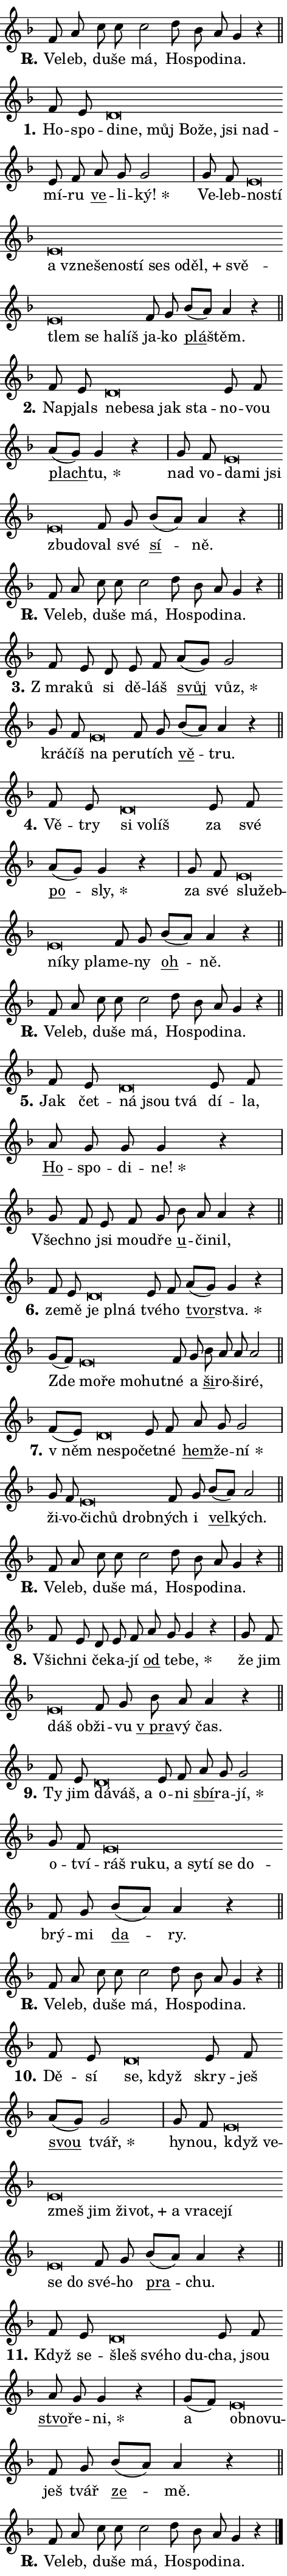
\version "2.24.0"
\header { tagline = "" }
\paper {
  indent = 0\cm
  top-margin = 0\cm
  right-margin = 0.13\cm % to fit lyric hyphens
  bottom-margin = 0\cm
  left-margin = 0\cm
  paper-width = 8\cm
  page-breaking = #ly:one-page-breaking
  system-system-spacing.basic-distance = #11
  score-system-spacing.basic-distance = #11
  ragged-last = ##f
}


%% Author: Thomas Morley
%% https://lists.gnu.org/archive/html/lilypond-user/2020-05/msg00002.html
#(define (line-position grob)
"Returns position of @var[grob} in current system:
   @code{'start}, if at first time-step
   @code{'end}, if at last time-step
   @code{'middle} otherwise
"
  (let* ((col (ly:item-get-column grob))
         (ln (ly:grob-object col 'left-neighbor))
         (rn (ly:grob-object col 'right-neighbor))
         (col-to-check-left (if (ly:grob? ln) ln col))
         (col-to-check-right (if (ly:grob? rn) rn col))
         (break-dir-left
           (and
             (ly:grob-property col-to-check-left 'non-musical #f)
             (ly:item-break-dir col-to-check-left)))
         (break-dir-right
           (and
             (ly:grob-property col-to-check-right 'non-musical #f)
             (ly:item-break-dir col-to-check-right))))
        (cond ((eqv? 1 break-dir-left) 'start)
              ((eqv? -1 break-dir-right) 'end)
              (else 'middle))))

#(define (tranparent-at-line-position vctor)
  (lambda (grob)
  "Relying on @code{line-position} select the relevant enry from @var{vctor}.
Used to determine transparency,"
    (case (line-position grob)
      ((end) (not (vector-ref vctor 0)))
      ((middle) (not (vector-ref vctor 1)))
      ((start) (not (vector-ref vctor 2))))))

noteHeadBreakVisibility =
#(define-music-function (break-visibility)(vector?)
"Makes @code{NoteHead}s transparent relying on @var{break-visibility}"
#{
  \override NoteHead.transparent =
    #(tranparent-at-line-position break-visibility)
#})

#(define delete-ledgers-for-transparent-note-heads
  (lambda (grob)
    "Reads whether a @code{NoteHead} is transparent.
If so this @code{NoteHead} is removed from @code{'note-heads} from
@var{grob}, which is supposed to be @code{LedgerLineSpanner}.
As a result ledgers are not printed for this @code{NoteHead}"
    (let* ((nhds-array (ly:grob-object grob 'note-heads))
           (nhds-list
             (if (ly:grob-array? nhds-array)
                 (ly:grob-array->list nhds-array)
                 '()))
           ;; Relies on the transparent-property being done before
           ;; Staff.LedgerLineSpanner.after-line-breaking is executed.
           ;; This is fragile ...
           (to-keep
             (remove
               (lambda (nhd)
                 (ly:grob-property nhd 'transparent #f))
               nhds-list)))
      ;; TODO find a better method to iterate over grob-arrays, similiar
      ;; to filter/remove etc for lists
      ;; For now rebuilt from scratch
      (set! (ly:grob-object grob 'note-heads)  '())
      (for-each
        (lambda (nhd)
          (ly:pointer-group-interface::add-grob grob 'note-heads nhd))
        to-keep))))

squashNotes = {
  \override NoteHead.X-extent = #'(-0.2 . 0.2)
  \override NoteHead.Y-extent = #'(-0.75 . 0)
  \override NoteHead.stencil =
    #(lambda (grob)
       (let ((pos (ly:grob-property grob 'staff-position)))
         (begin
           (if (< pos -7) (display "ERROR: Lower brevis then expected\n") (display ""))
           (if (<= pos -6) ly:text-interface::print ly:note-head::print))))
}
unSquashNotes = {
  \revert NoteHead.X-extent
  \revert NoteHead.Y-extent
  \revert NoteHead.stencil
}

hideNotes = \noteHeadBreakVisibility #begin-of-line-visible
unHideNotes = \noteHeadBreakVisibility #all-visible

% work-around for resetting accidentals
% https://lilypond.org/doc/v2.23/Documentation/notation/displaying-rhythms#unmetered-music
cadenzaMeasure = {
  \cadenzaOff
  \partial 1024 s1024
  \cadenzaOn
}

#(define-markup-command (accent layout props text) (markup?)
  "Underline accented syllable"
  (interpret-markup layout props
    #{\markup \override #'(offset . 4.3) \underline { #text }#}))

responsum = \markup \concat {
  "R" \hspace #-1.05 \path #0.1 #'((moveto 0 0.07) (lineto 0.9 0.8)) \hspace #0.05 "."
}

spaceSize = #0.6828661417322834 % exact space size for TeX Gyre Schola

\layout {
  \context {
    \Staff
    \remove "Time_signature_engraver"
    \override LedgerLineSpanner.after-line-breaking = #delete-ledgers-for-transparent-note-heads
  }
  \context {
    \Lyrics {
      \override LyricSpace.minimum-distance = \spaceSize
      \override LyricText.font-name = #"TeX Gyre Schola"
      \override LyricText.font-size = 1
      \override StanzaNumber.font-name = #"TeX Gyre Schola Bold"
      \override StanzaNumber.font-size = 1
    }
  }
  \context {
    \Score 
    \override NoteHead.text =
      #(lambda (grob) 
        (let ((pos (ly:grob-property grob 'staff-position)))
          #{\markup {
            \combine
              \halign #-0.55 \raise #(if (= pos -6) 0 0.5) \override #'(thickness . 2) \draw-line #'(3.2 . 0)
              \musicglyph "noteheads.sM1"
          }#}))
  }
}

% magnetic-lyrics.ily
%
%   written by
%     Jean Abou Samra <jean@abou-samra.fr>
%     Werner Lemberg <wl@gnu.org>
%
%   adapted by
%     Jiri Hon <jiri.hon@gmail.com>
%
% Version 2022-Apr-15

% https://www.mail-archive.com/lilypond-user@gnu.org/msg149350.html

#(define (Left_hyphen_pointer_engraver context)
   "Collect syllable-hyphen-syllable occurrences in lyrics and store
them in properties.  This engraver only looks to the left.  For
example, if the lyrics input is @code{foo -- bar}, it does the
following.

@itemize @bullet
@item
Set the @code{text} property of the @code{LyricHyphen} grob between
@q{foo} and @q{bar} to @code{foo}.

@item
Set the @code{left-hyphen} property of the @code{LyricText} grob with
text @q{foo} to the @code{LyricHyphen} grob between @q{foo} and
@q{bar}.
@end itemize

Use this auxiliary engraver in combination with the
@code{lyric-@/text::@/apply-@/magnetic-@/offset!} hook."
   (let ((hyphen #f)
         (text #f))
     (make-engraver
      (acknowledgers
       ((lyric-syllable-interface engraver grob source-engraver)
        (set! text grob)))
      (end-acknowledgers
       ((lyric-hyphen-interface engraver grob source-engraver)
        ;(when (not (grob::has-interface grob 'lyric-space-interface))
          (set! hyphen grob)));)
      ((stop-translation-timestep engraver)
       (when (and text hyphen)
         (ly:grob-set-object! text 'left-hyphen hyphen))
       (set! text #f)
       (set! hyphen #f)))))

#(define (lyric-text::apply-magnetic-offset! grob)
   "If the space between two syllables is less than the value in
property @code{LyricText@/.details@/.squash-threshold}, move the right
syllable to the left so that it gets concatenated with the left
syllable.

Use this function as a hook for
@code{LyricText@/.after-@/line-@/breaking} if the
@code{Left_@/hyphen_@/pointer_@/engraver} is active."
   (let ((hyphen (ly:grob-object grob 'left-hyphen #f)))
     (when hyphen
       (let ((left-text (ly:spanner-bound hyphen LEFT)))
         (when (grob::has-interface left-text 'lyric-syllable-interface)
           (let* ((common (ly:grob-common-refpoint grob left-text X))
                  (this-x-ext (ly:grob-extent grob common X))
                  (left-x-ext
                   (begin
                     ;; Trigger magnetism for left-text.
                     (ly:grob-property left-text 'after-line-breaking)
                     (ly:grob-extent left-text common X)))
                  ;; `delta` is the gap width between two syllables.
                  (delta (- (interval-start this-x-ext)
                            (interval-end left-x-ext)))
                  (details (ly:grob-property grob 'details))
                  (threshold (assoc-get 'squash-threshold details 0.2)))
             (when (< delta threshold)
               (let* (;; We have to manipulate the input text so that
                      ;; ligatures crossing syllable boundaries are not
                      ;; disabled.  For languages based on the Latin
                      ;; script this is essentially a beautification.
                      ;; However, for non-Western scripts it can be a
                      ;; necessity.
                      (lt (ly:grob-property left-text 'text))
                      (rt (ly:grob-property grob 'text))
                      (is-space (grob::has-interface hyphen 'lyric-space-interface))
                      (space (if is-space " " ""))
                      (extra-delta (if is-space spaceSize 0))
                      ;; Append new syllable.
                      (ltrt-space (if (and (string? lt) (string? rt))
                                (string-append lt space rt)
                                (make-concat-markup (list lt space rt))))
                      ;; Right-align `ltrt` to the right side.
                      (ltrt-space-markup (grob-interpret-markup
                               grob
                               (make-translate-markup
                                (cons (interval-length this-x-ext) 0)
                                (make-right-align-markup ltrt-space)))))
                 (begin
                   ;; Don't print `left-text`.
                   (ly:grob-set-property! left-text 'stencil #f)
                   ;; Set text and stencil (which holds all collected
                   ;; syllables so far) and shift it to the left.
                   (ly:grob-set-property! grob 'text ltrt-space)
                   (ly:grob-set-property! grob 'stencil ltrt-space-markup)
                   (ly:grob-translate-axis! grob (- (- delta extra-delta)) X))))))))))


#(define (lyric-hyphen::displace-bounds-first grob)
   ;; Make very sure this callback isn't triggered too early.
   (let ((left (ly:spanner-bound grob LEFT))
         (right (ly:spanner-bound grob RIGHT)))
     (ly:grob-property left 'after-line-breaking)
     (ly:grob-property right 'after-line-breaking)
     (ly:lyric-hyphen::print grob)))

squashThreshold = #0.4

\layout {
  \context {
    \Lyrics
    \consists #Left_hyphen_pointer_engraver
    \override LyricText.after-line-breaking =
      #lyric-text::apply-magnetic-offset!
    \override LyricHyphen.stencil = #lyric-hyphen::displace-bounds-first
    \override LyricText.details.squash-threshold = \squashThreshold
    \override LyricHyphen.minimum-distance = 0
    \override LyricHyphen.minimum-length = \squashThreshold
  }
}

squashText = \override LyricText.details.squash-threshold = 9999
unSquashText = \override LyricText.details.squash-threshold = \squashThreshold

leftText = \override LyricText.self-alignment-X = #LEFT
unLeftText = \revert LyricText.self-alignment-X

starOffset = #(lambda (grob) 
                (let ((x_offset (ly:self-alignment-interface::aligned-on-x-parent grob)))
                  (if (= x_offset 0) 0 (+ x_offset 1.2))))

star = #(define-music-function (syllable)(string?)
"Append star separator at the end of a syllable"
#{
  \once \override LyricText.X-offset = #starOffset
  \lyricmode { \markup {
    #syllable
    \override #'((font-name . "TeX Gyre Schola Bold")) \hspace #0.2 \lower #0.65 \larger "*"
  } }
#})

starAccent = #(define-music-function (syllable)(string?)
"Append star separator at the end of a syllable and make accent"
#{
  \once \override LyricText.X-offset = #starOffset
  \lyricmode { \markup {
    \accent #syllable
    \override #'((font-name . "TeX Gyre Schola Bold")) \hspace #0.2 \lower #0.65 \larger "*"
  } }
#})

breath = #(define-music-function (syllable)(string?)
"Append breathing indicator at the end of a syllable"
#{
  \lyricmode { \markup { #syllable "+" } }
#})

optionalBreath = #(define-music-function (syllable)(string?)
"Append optional breathing indicator at the end of a syllable"
#{
  \lyricmode { \markup { #syllable "(+)" } }
#})


\score {
    <<
        \new Voice = "melody" { \cadenzaOn \key f \major \relative { f'8 a c c c2 \bar "" d8 bes a g4 r \cadenzaMeasure \bar "||" \break } }
        \new Lyrics \lyricsto "melody" { \lyricmode { \set stanza = \responsum
Ve -- leb, du -- še má, Ho -- spo -- di -- na. } }
    >>
    \layout {}
}

\score {
    <<
        \new Voice = "melody" { \cadenzaOn \key f \major \relative { f'8 e \bar "" \squashNotes d\breve*1/16 \hideNotes \breve*1/16 \bar "" \breve*1/16 \bar "" \breve*1/16 \bar "" \breve*1/16 \bar "" \breve*1/16 \breve*1/16 \bar "" \unHideNotes \unSquashNotes e8 f \bar "" a g g2 \cadenzaMeasure \bar "|" g8 f \bar "" \squashNotes e\breve*1/16 \hideNotes \breve*1/16 \bar "" \breve*1/16 \bar "" \breve*1/16 \bar "" \breve*1/16 \bar "" \breve*1/16 \bar "" \breve*1/16 \bar "" \breve*1/16 \bar "" \breve*1/16 \bar "" \breve*1/16 \bar "" \breve*1/16 \bar "" \breve*1/16 \bar "" \breve*1/16 \bar "" \breve*1/16 \breve*1/16 \bar "" \unHideNotes \unSquashNotes f8 g \bar "" bes[( a)] a4 r \cadenzaMeasure \bar "||" \break } }
        \new Lyrics \lyricsto "melody" { \lyricmode { \set stanza = "1."
Ho -- spo -- \leftText di -- \squashText ne, můj Bo -- že, jsi nad -- \unLeftText \unSquashText mí -- ru \markup \accent ve -- li -- \star ký! Ve -- leb -- \leftText no -- \squashText stí a vzne -- še -- no -- stí ses o -- \breath "děl," svě -- tlem se ha -- líš \unLeftText \unSquashText ja -- ko \markup \accent plá -- štěm. } }
    >>
    \layout {}
}

\score {
    <<
        \new Voice = "melody" { \cadenzaOn \key f \major \relative { f'8 e \bar "" \squashNotes d\breve*1/16 \hideNotes \breve*1/16 \bar "" \breve*1/16 \bar "" \breve*1/16 \breve*1/16 \bar "" \unHideNotes \unSquashNotes e8 f \bar "" a[( g)] g4 r \cadenzaMeasure \bar "|" g8 f \bar "" \squashNotes e\breve*1/16 \hideNotes \breve*1/16 \bar "" \breve*1/16 \bar "" \breve*1/16 \breve*1/16 \bar "" \unHideNotes \unSquashNotes f8 g \bar "" bes[( a)] a4 r \cadenzaMeasure \bar "||" \break } }
        \new Lyrics \lyricsto "melody" { \lyricmode { \set stanza = "2."
Na -- pjals \leftText ne -- \squashText be -- sa jak sta -- \unLeftText \unSquashText no -- vou \markup \accent plach -- \star tu, nad vo -- \leftText da -- \squashText mi jsi zbu -- do -- \unLeftText \unSquashText val své \markup \accent sí -- ně. } }
    >>
    \layout {}
}

\score {
    <<
        \new Voice = "melody" { \cadenzaOn \key f \major \relative { f'8 a c c c2 \bar "" d8 bes a g4 r \cadenzaMeasure \bar "||" \break } }
        \new Lyrics \lyricsto "melody" { \lyricmode { \set stanza = \responsum
Ve -- leb, du -- še má, Ho -- spo -- di -- na. } }
    >>
    \layout {}
}

\score {
    <<
        \new Voice = "melody" { \cadenzaOn \key f \major \relative { f'8 e d e8 f \bar "" a[( g)] g2 \cadenzaMeasure \bar "|" g8 f \bar "" \squashNotes e\breve*1/16 \hideNotes \breve*1/16 \bar "" \unHideNotes \unSquashNotes f8 g \bar "" bes[( a)] a4 r \cadenzaMeasure \bar "||" \break } }
        \new Lyrics \lyricsto "melody" { \lyricmode { \set stanza = "3."
"Z mra" -- ků si dě -- láš \markup \accent svůj \star vůz, krá -- číš \leftText na \squashText pe -- \unLeftText \unSquashText ru -- tích \markup \accent vě -- tru. } }
    >>
    \layout {}
}

\score {
    <<
        \new Voice = "melody" { \cadenzaOn \key f \major \relative { f'8 e \bar "" \squashNotes d\breve*1/16 \hideNotes \breve*1/16 \breve*1/16 \bar "" \unHideNotes \unSquashNotes e8 f \bar "" a[( g)] g4 r \cadenzaMeasure \bar "|" g8 f \bar "" \squashNotes e\breve*1/16 \hideNotes \breve*1/16 \bar "" \breve*1/16 \bar "" \breve*1/16 \breve*1/16 \bar "" \unHideNotes \unSquashNotes f8 g \bar "" bes[( a)] a4 r \cadenzaMeasure \bar "||" \break } }
        \new Lyrics \lyricsto "melody" { \lyricmode { \set stanza = "4."
Vě -- try \leftText si \squashText vo -- líš \unLeftText \unSquashText za své \markup \accent po -- \star sly, za své \leftText slu -- \squashText žeb -- ní -- ky pla -- \unLeftText \unSquashText me -- ny \markup \accent oh -- ně. } }
    >>
    \layout {}
}

\score {
    <<
        \new Voice = "melody" { \cadenzaOn \key f \major \relative { f'8 a c c c2 \bar "" d8 bes a g4 r \cadenzaMeasure \bar "||" \break } }
        \new Lyrics \lyricsto "melody" { \lyricmode { \set stanza = \responsum
Ve -- leb, du -- še má, Ho -- spo -- di -- na. } }
    >>
    \layout {}
}

\score {
    <<
        \new Voice = "melody" { \cadenzaOn \key f \major \relative { f'8 e \bar "" \squashNotes d\breve*1/16 \hideNotes \breve*1/16 \breve*1/16 \bar "" \unHideNotes \unSquashNotes e8 f \bar "" a g g g4 r \cadenzaMeasure \bar "|" g8 f e f8 g \bar "" bes a a4 r \cadenzaMeasure \bar "||" \break } }
        \new Lyrics \lyricsto "melody" { \lyricmode { \set stanza = "5."
Jak čet -- \leftText ná \squashText jsou tvá \unLeftText \unSquashText dí -- la, \markup \accent Ho -- spo -- di -- \star ne! Všech -- no jsi mou -- dře \markup \accent u -- či -- nil, } }
    >>
    \layout {}
}

\score {
    <<
        \new Voice = "melody" { \cadenzaOn \key f \major \relative { f'8 e \bar "" \squashNotes d\breve*1/16 \hideNotes \breve*1/16 \breve*1/16 \bar "" \unHideNotes \unSquashNotes e8 f \bar "" a[( g)] g4 r \cadenzaMeasure \bar "|" g8[( f)] \bar "" \squashNotes e\breve*1/16 \hideNotes \breve*1/16 \bar "" \breve*1/16 \breve*1/16 \bar "" \unHideNotes \unSquashNotes f8 g \bar "" bes a a a2 \cadenzaMeasure \bar "||" \break } }
        \new Lyrics \lyricsto "melody" { \lyricmode { \set stanza = "6."
ze -- mě \leftText je \squashText pl -- ná \unLeftText \unSquashText tvé -- ho \markup \accent tvor -- \star stva. Zde \leftText mo -- \squashText ře mo -- hut -- \unLeftText \unSquashText né a \markup \accent ši -- ro -- ši -- ré, } }
    >>
    \layout {}
}

\score {
    <<
        \new Voice = "melody" { \cadenzaOn \key f \major \relative { f'8[( e)] \bar "" \squashNotes d\breve*1/16 \hideNotes \breve*1/16 \bar "" \unHideNotes \unSquashNotes e8 f \bar "" a g g2 \cadenzaMeasure \bar "|" g8 f \bar "" \squashNotes e\breve*1/16 \hideNotes \breve*1/16 \breve*1/16 \bar "" \unHideNotes \unSquashNotes f8 g \bar "" bes[( a)] a2 \cadenzaMeasure \bar "||" \break } }
        \new Lyrics \lyricsto "melody" { \lyricmode { \set stanza = "7."
"v něm" \leftText ne -- \squashText spo -- \unLeftText \unSquashText čet -- né \markup \accent hem -- že -- \star ní ži -- vo -- \leftText či -- \squashText chů drob -- \unLeftText \unSquashText ných i \markup \accent vel -- kých. } }
    >>
    \layout {}
}

\score {
    <<
        \new Voice = "melody" { \cadenzaOn \key f \major \relative { f'8 a c c c2 \bar "" d8 bes a g4 r \cadenzaMeasure \bar "||" \break } }
        \new Lyrics \lyricsto "melody" { \lyricmode { \set stanza = \responsum
Ve -- leb, du -- še má, Ho -- spo -- di -- na. } }
    >>
    \layout {}
}

\score {
    <<
        \new Voice = "melody" { \cadenzaOn \key f \major \relative { f'8 e d e8 f \bar "" a g g4 r \cadenzaMeasure \bar "|" g8 f \bar "" \squashNotes e\breve*1/16 \hideNotes \breve*1/16 \bar "" \unHideNotes \unSquashNotes f8 g \bar "" bes a a4 r \cadenzaMeasure \bar "||" \break } }
        \new Lyrics \lyricsto "melody" { \lyricmode { \set stanza = "8."
Všich -- ni če -- ka -- jí \markup \accent od te -- \star be, že jim \leftText dáš \squashText ob -- \unLeftText \unSquashText ži -- vu \markup \accent "v pra" -- vý čas. } }
    >>
    \layout {}
}

\score {
    <<
        \new Voice = "melody" { \cadenzaOn \key f \major \relative { f'8 e \bar "" \squashNotes d\breve*1/16 \hideNotes \breve*1/16 \breve*1/16 \bar "" \unHideNotes \unSquashNotes e8 f \bar "" a g g2 \cadenzaMeasure \bar "|" g8 f \bar "" \squashNotes e\breve*1/16 \hideNotes \breve*1/16 \bar "" \breve*1/16 \bar "" \breve*1/16 \bar "" \breve*1/16 \bar "" \breve*1/16 \bar "" \breve*1/16 \breve*1/16 \bar "" \unHideNotes \unSquashNotes f8 g \bar "" bes[( a)] a4 r \cadenzaMeasure \bar "||" \break } }
        \new Lyrics \lyricsto "melody" { \lyricmode { \set stanza = "9."
Ty jim \leftText dá -- \squashText váš, a \unLeftText \unSquashText o -- ni \markup \accent sbí -- ra -- \star jí, o -- tví -- \leftText ráš \squashText ru -- ku, a sy -- tí se do -- \unLeftText \unSquashText brý -- mi \markup \accent da -- ry. } }
    >>
    \layout {}
}

\score {
    <<
        \new Voice = "melody" { \cadenzaOn \key f \major \relative { f'8 a c c c2 \bar "" d8 bes a g4 r \cadenzaMeasure \bar "||" \break } }
        \new Lyrics \lyricsto "melody" { \lyricmode { \set stanza = \responsum
Ve -- leb, du -- še má, Ho -- spo -- di -- na. } }
    >>
    \layout {}
}

\score {
    <<
        \new Voice = "melody" { \cadenzaOn \key f \major \relative { f'8 e \bar "" \squashNotes d\breve*1/16 \hideNotes \breve*1/16 \bar "" \unHideNotes \unSquashNotes e8 f \bar "" a[( g)] g2 \cadenzaMeasure \bar "|" g8 f \bar "" \squashNotes e\breve*1/16 \hideNotes \breve*1/16 \bar "" \breve*1/16 \bar "" \breve*1/16 \bar "" \breve*1/16 \bar "" \breve*1/16 \bar "" \breve*1/16 \bar "" \breve*1/16 \bar "" \breve*1/16 \bar "" \breve*1/16 \bar "" \breve*1/16 \breve*1/16 \bar "" \unHideNotes \unSquashNotes f8 g \bar "" bes[( a)] a4 r \cadenzaMeasure \bar "||" \break } }
        \new Lyrics \lyricsto "melody" { \lyricmode { \set stanza = "10."
Dě -- sí \leftText se, \squashText když \unLeftText \unSquashText skry -- ješ \markup \accent svou \star tvář, hy -- nou, \leftText když \squashText ve -- zmeš jim ži -- \breath "vot," a vra -- ce -- jí se do \unLeftText \unSquashText své -- ho \markup \accent pra -- chu. } }
    >>
    \layout {}
}

\score {
    <<
        \new Voice = "melody" { \cadenzaOn \key f \major \relative { f'8 e \bar "" \squashNotes d\breve*1/16 \hideNotes \breve*1/16 \bar "" \breve*1/16 \breve*1/16 \bar "" \unHideNotes \unSquashNotes e8 f \bar "" a g g4 r \cadenzaMeasure \bar "|" g8[( f)] \bar "" \squashNotes e\breve*1/16 \hideNotes \breve*1/16 \breve*1/16 \bar "" \unHideNotes \unSquashNotes f8 g \bar "" bes[( a)] a4 r \cadenzaMeasure \bar "||" \break } }
        \new Lyrics \lyricsto "melody" { \lyricmode { \set stanza = "11."
Když se -- \leftText šleš \squashText své -- ho du -- \unLeftText \unSquashText cha, jsou \markup \accent stvo -- ře -- \star ni, a \leftText ob -- \squashText no -- vu -- \unLeftText \unSquashText ješ tvář \markup \accent ze -- mě. } }
    >>
    \layout {}
}

\score {
    <<
        \new Voice = "melody" { \cadenzaOn \key f \major \relative { f'8 a c c c2 \bar "" d8 bes a g4 r \cadenzaMeasure \bar "||" \break } \bar "|." }
        \new Lyrics \lyricsto "melody" { \lyricmode { \set stanza = \responsum
Ve -- leb, du -- še má, Ho -- spo -- di -- na. } }
    >>
    \layout {}
}
